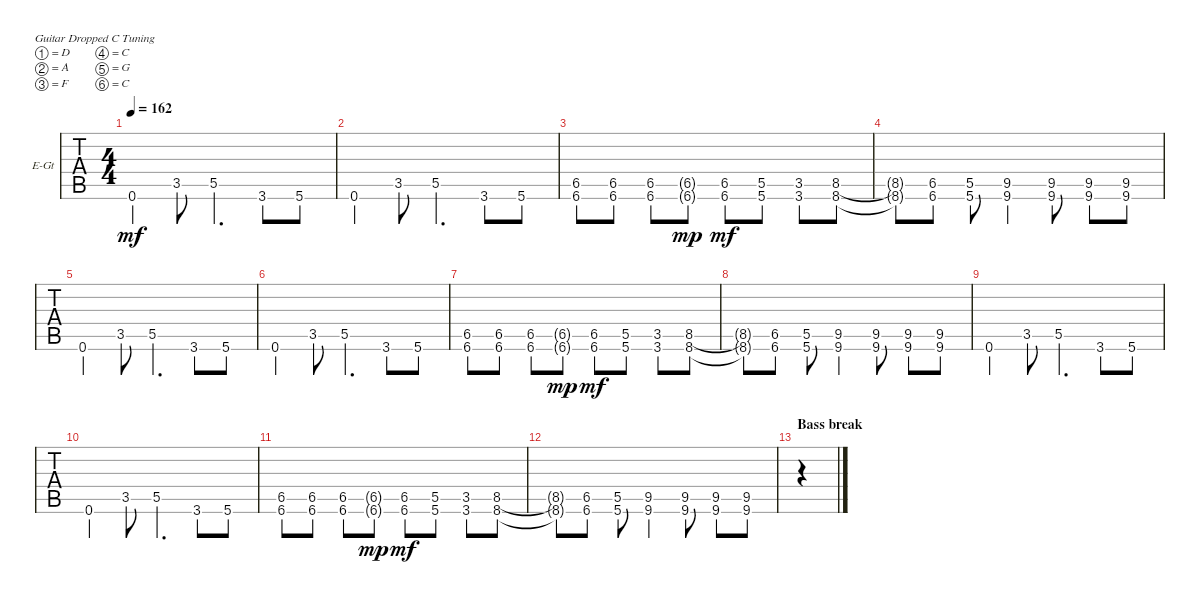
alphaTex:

\bracketExtendMode groupsimilarinstruments
\firstSystemTrackNameOrientation horizontal
\otherSystemsTrackNameOrientation horizontal
\track ("Electric Guitar 1" "E-Gt") {instrument distortionguitar}
\staff {tabs}
\tuning (D4 A3 F3 C3 G2 C2)
\ts (4 4)
\tempo 162
\clef g2
\ks c
0.6.4{dy mf} 3.5.8 5.5.4{d} 3.6.8 5.6.8 |
0.6.4 3.5.8 5.5.4{d} 3.6.8 5.6.8 |
(6.6 6.5).8 (6.6 6.5).8 (6.6 6.5).8 (6.6{g} 6.5{g}).8{dy mp} (6.6 6.5).8{dy mf} (5.6 5.5).8 (3.6 3.5).8 (8.6 8.5).8 |
(8.6{t} 8.5{t}).8 (6.6 6.5).8 (5.6 5.5).8 (9.6 9.5).4 (9.6 9.5).8 (9.6 9.5).8 (9.6 9.5).8 |
0.6.4 3.5.8 5.5.4{d} 3.6.8 5.6.8 |
0.6.4 3.5.8 5.5.4{d} 3.6.8 5.6.8 |
(6.6 6.5).8 (6.6 6.5).8 (6.6 6.5).8 (6.6{g} 6.5{g}).8{dy mp} (6.6 6.5).8{dy mf} (5.6 5.5).8 (3.6 3.5).8 (8.6 8.5).8 |
(8.6{t} 8.5{t}).8 (6.6 6.5).8 (5.6 5.5).8 (9.6 9.5).4 (9.6 9.5).8 (9.6 9.5).8 (9.6 9.5).8 |
0.6.4 3.5.8 5.5.4{d} 3.6.8 5.6.8 |
0.6.4 3.5.8 5.5.4{d} 3.6.8 5.6.8 |
(6.6 6.5).8 (6.6 6.5).8 (6.6 6.5).8 (6.6{g} 6.5{g}).8{dy mp} (6.6 6.5).8{dy mf} (5.6 5.5).8 (3.6 3.5).8 (8.6 8.5).8 |
(8.6{t} 8.5{t}).8 (6.6 6.5).8 (5.6 5.5).8 (9.6 9.5).4 (9.6 9.5).8 (9.6 9.5).8 (9.6 9.5).8 |
\section ("" "Bass break")
